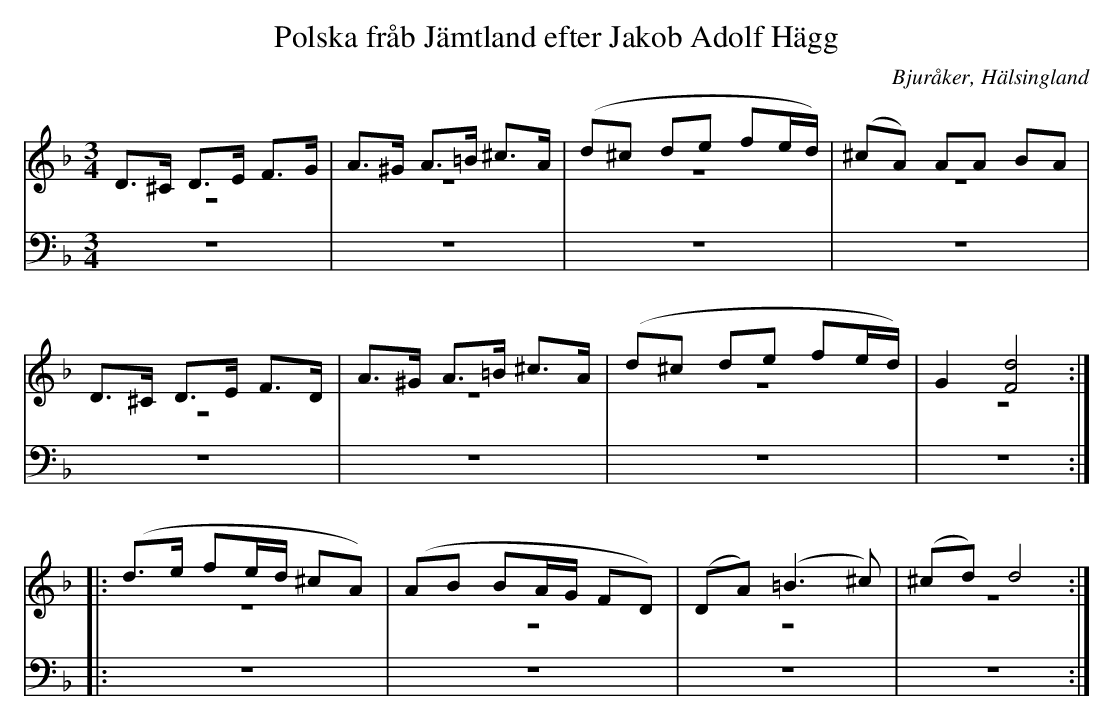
X:1
T: Polska fråb Jämtland efter Jakob Adolf Hägg
O: Bjuråker, Hälsingland
M: 3/4
L: 1/8
K: Dm
V:1
V:2 merge
V:3
V:4 merge
V:1
D>^C D>E F>G|A>^G A>=B ^c>A|(d^c de fe/d/)|(^cA) AA BA|
D>^C D>E F>D|A>^G A>=B ^c>A|(d^c de fe/d/)|G2 [F4d4]:|
|:(d>e fe/d/ ^cA)|(AB BA/G/ FD)|(DA) (=B3 ^c)|(^cd) d4:|
V:2
z6|z6|z6|z6|
z6|z6|z6|z6:|
|:z6|z6|z6|z6:|
V:3 clef=bass
z6|z6|z6|z6|
z6|z6|z6|z6:|
|:z6|z6|z6|z6:|
V:4 clef=bass
z6|z6|z6|z6|
z6|z6|z6|z6:|
|:z6|z6|z6|z6:|
